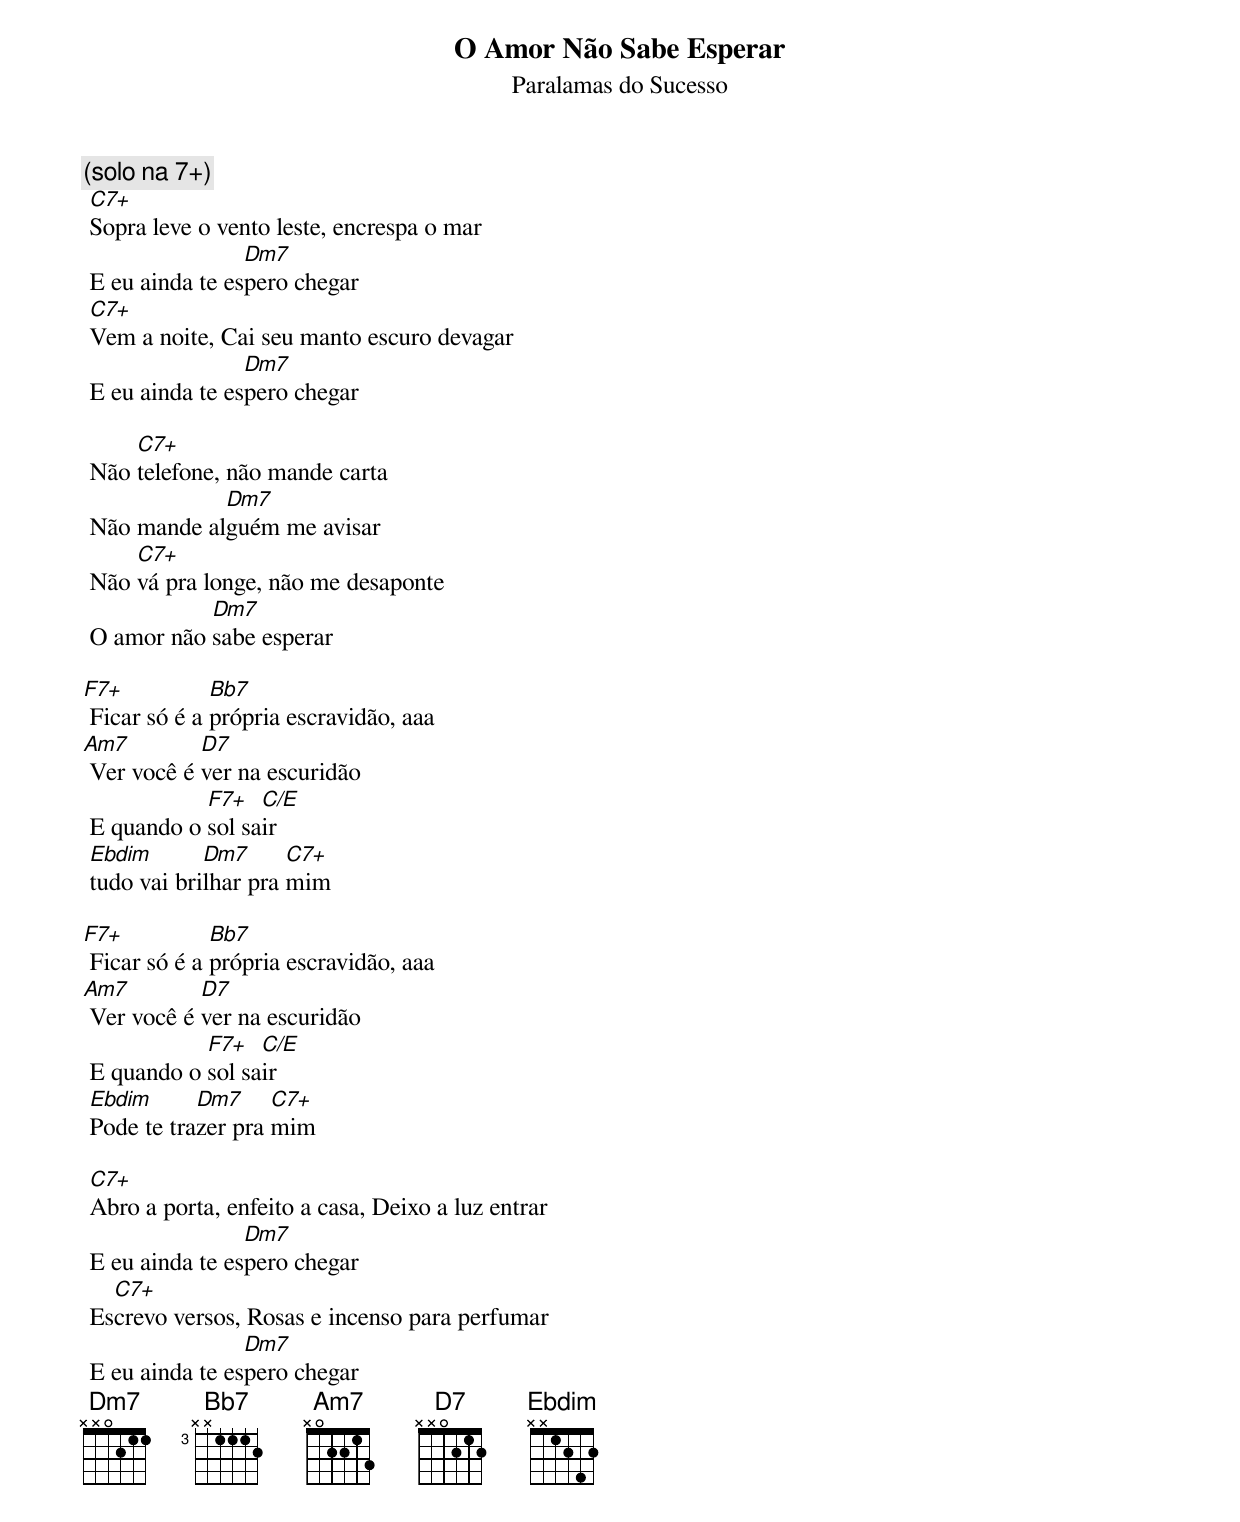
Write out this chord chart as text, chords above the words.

O Amor Não Sabe Esperar
Paralamas do Sucesso

(solo na 7+)
 C7+
 Sopra leve o vento leste, encrespa o mar
                 Dm7
 E eu ainda te espero chegar
 C7+
 Vem a noite, Cai seu manto escuro devagar
                 Dm7
 E eu ainda te espero chegar

     C7+
 Não telefone, não mande carta
             Dm7
 Não mande alguém me avisar
     C7+
 Não vá pra longe, não me desaponte
            Dm7
 O amor não sabe esperar

F7+           Bb7
 Ficar só é a própria escravidão, aaa
Am7         D7
 Ver você é ver na escuridão
            F7+   C/E
 E quando o sol sair
 Ebdim       Dm7      C7+
 tudo vai brilhar pra mim

F7+           Bb7
 Ficar só é a própria escravidão, aaa
Am7         D7
 Ver você é ver na escuridão
            F7+   C/E
 E quando o sol sair
 Ebdim      Dm7     C7+
 Pode te trazer pra mim

 C7+
 Abro a porta, enfeito a casa, Deixo a luz entrar
                 Dm7
 E eu ainda te espero chegar
   C7+
 Escrevo versos, Rosas e incenso para perfumar
                 Dm7
 E eu ainda te espero chegar
